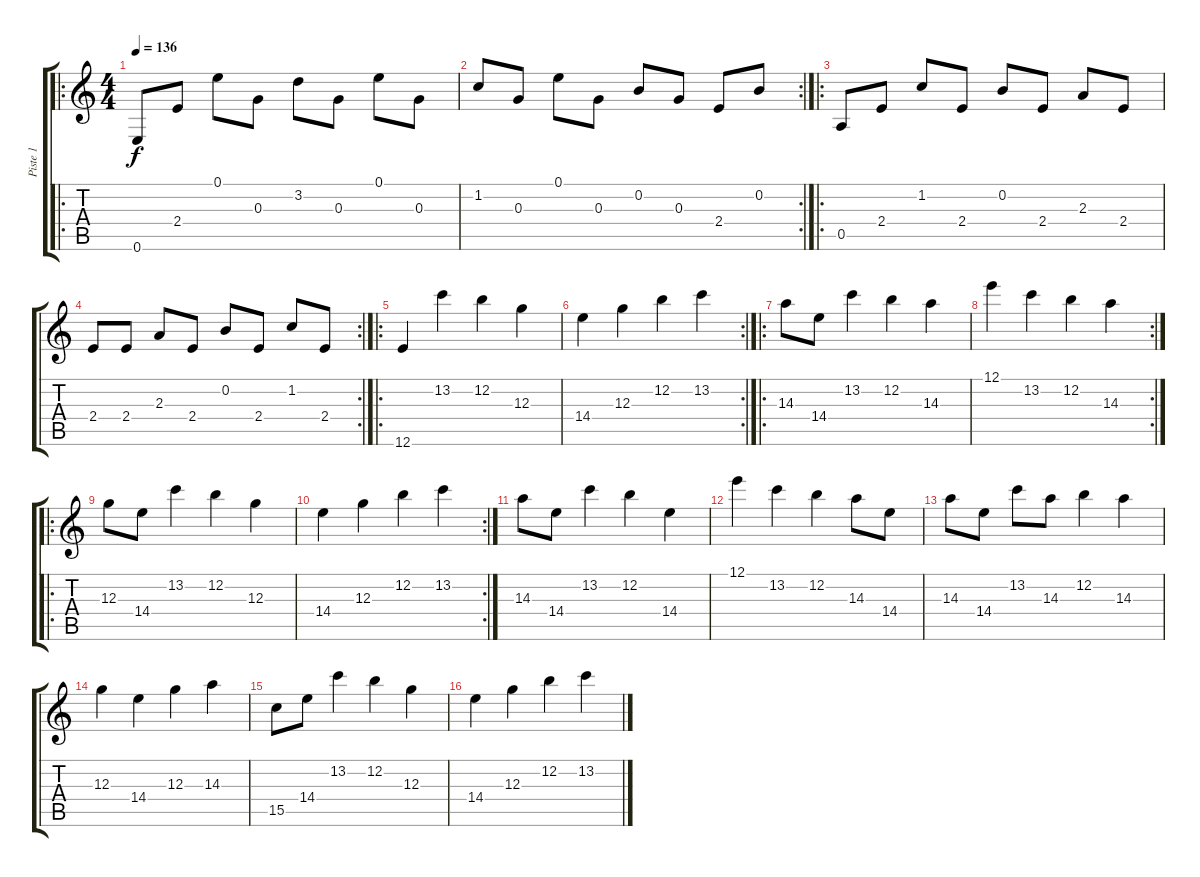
\track ("Piste 1" "Piste 1") {instrument electricguitarclean}
\staff {score tabs}
\tuning (E4 B3 G3 D3 A2 E2) {hide}
\ro
\ts (4 4)
\tempo 136
\clef g2
\ks c
0.6.8{dy f} 2.4.8 0.1.8 0.3.8 3.2.8 0.3.8 0.1.8 0.3.8 |
\rc 2
1.2.8 0.3.8 0.1.8 0.3.8 0.2.8 0.3.8 2.4.8 0.2.8 |
\ro
0.5.8 2.4.8 1.2.8 2.4.8 0.2.8 2.4.8 2.3.8 2.4.8 |
\rc 2
2.4.8 2.4.8 2.3.8 2.4.8 0.2.8 2.4.8 1.2.8 2.4.8 |
\ro
12.6.4 13.2.4 12.2.4 12.3.4 |
\rc 2
14.4.4 12.3.4 12.2.4 13.2.4 |
\ro
14.3.8 14.4.8 13.2.4 12.2.4 14.3.4 |
\rc 2
12.1.4 13.2.4 12.2.4 14.3.4 |
\ro
12.3.8 14.4.8 13.2.4 12.2.4 12.3.4 |
\rc 2
14.4.4 12.3.4 12.2.4 13.2.4 |
14.3.8 14.4.8 13.2.4 12.2.4 14.4.4 |
12.1.4 13.2.4 12.2.4 14.3.8 14.4.8 |
14.3.8 14.4.8 13.2.8 14.3.8 12.2.4 14.3.4 |
12.3.4 14.4.4 12.3.4 14.3.4 |
15.5.8 14.4.8 13.2.4 12.2.4 12.3.4 |
14.4.4 12.3.4 12.2.4 13.2.4
